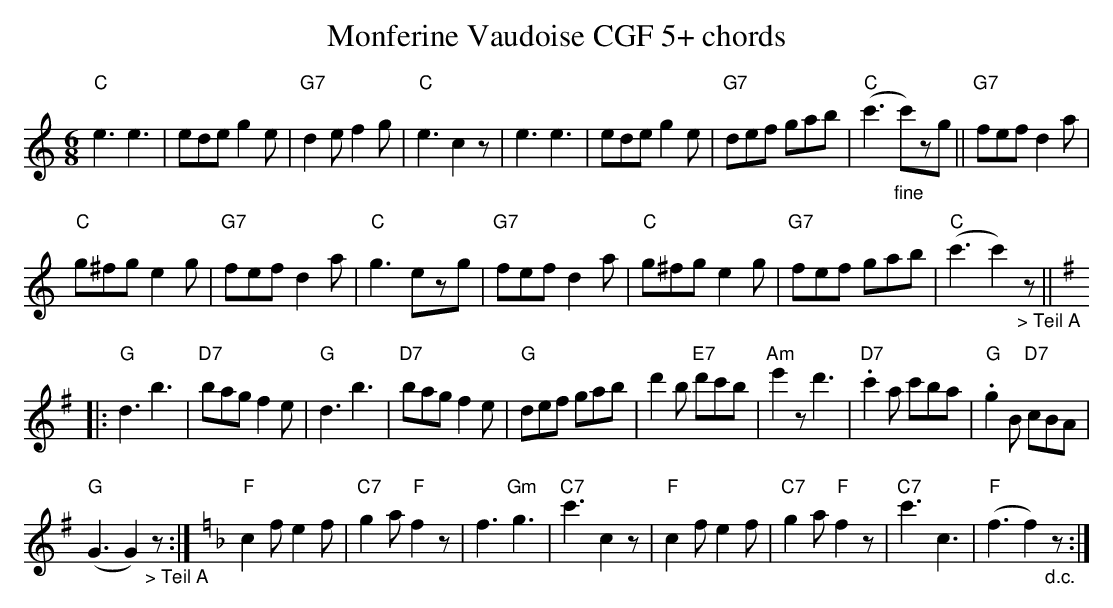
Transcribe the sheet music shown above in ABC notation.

X:1
T:Monferine Vaudoise CGF 5+ chords
M:6/8
L:1/8
K:Cmaj%%MIDI gchordon
"C"e3e3 | ede g2e | "G7"d2ef2g | "C"e3c2z | e3e3 | ede g2e | "G7"def gab | "C"(c'3 "_fine"c')zg || "G7"fef d2a |
"C"g^fg e2g | "G7"fef d2a | "C"g3 ezg | "G7"fef d2a | "C"g^fg e2g | "G7"fef gab | "C"(c'3c'2)"_> Teil A"z || [K:Gmaj]
|: "G"d3b3 | "D7"bag f2e | "G"d3b3 | "D7"bag f2e | "G"def gab | d'2b "E7"d'c'b | "Am"e'2zd'3 | "D7".c'2a c'ba | "G".g2B"D7" cBA |
"G"(G3G2"_> Teil A")z :|[K:Fmaj] "F"c2fe2f | "C7"g2a"F"f2z | f3"Gm"g3 | "C7"c'3c2z | "F"c2fe2f | "C7"g2a"F"f2z | "C7"c'3c3 | "F"(f3f2)"_d.c."z :|
